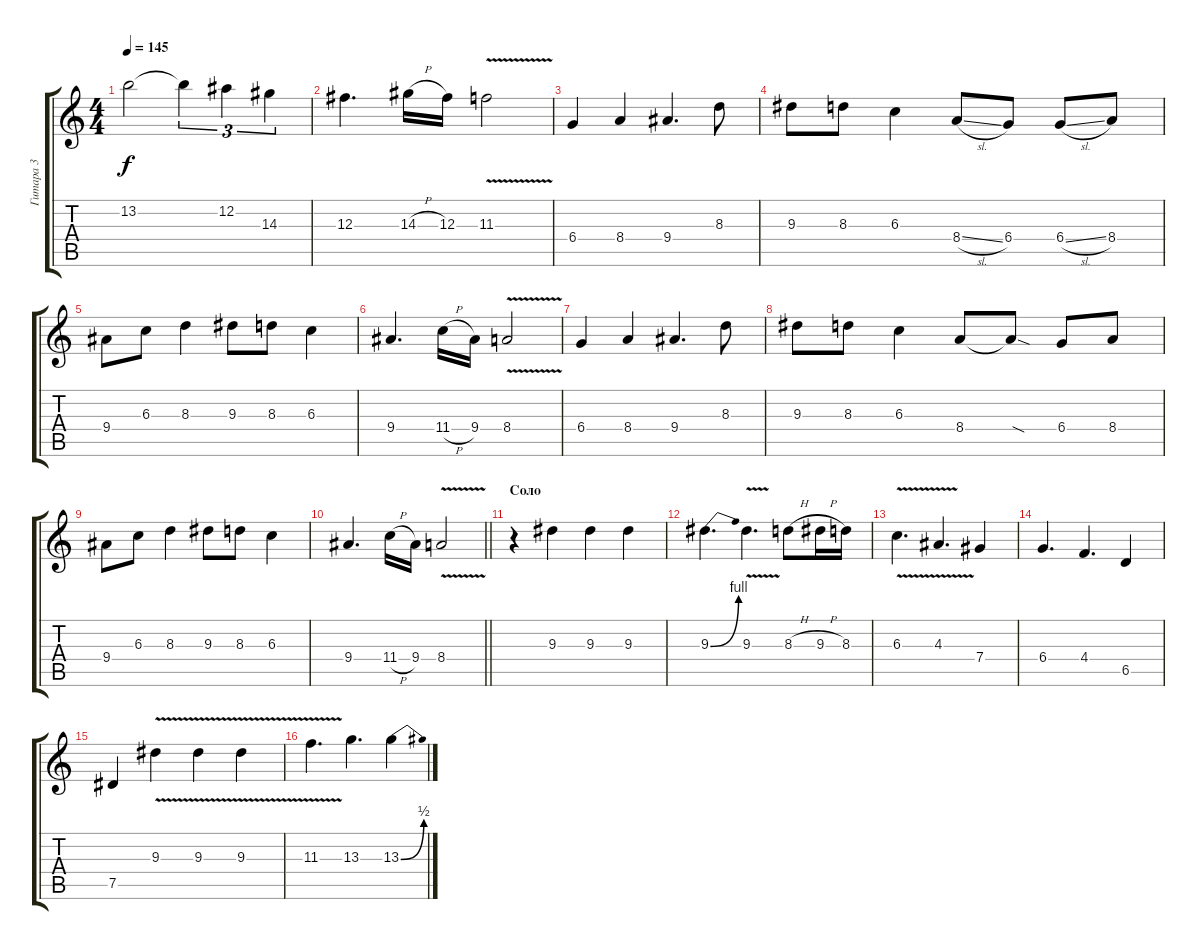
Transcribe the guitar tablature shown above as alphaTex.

\track ("Гитара 3" "Гитара 3") {instrument distortionguitar}
\staff {score tabs}
\tuning (Eb4 Bb3 Gb3 Db3 Ab2 Eb2) {hide}
\ts (4 4)
\tempo 145
\clef g2
\ks c
13.2.2{dy f} 13.2{t}.4{tu (3 2)} 12.2.4{tu (3 2)} 14.3.4{tu (3 2)} |
12.3.4{d} 14.3{h}.16 12.3.16 11.3{v}.2 |
6.4.4 8.4.4 9.4.4{d} 8.3.8 |
9.3.8 8.3.8 6.3.4 8.4{sl}.8 6.4.8 6.4{sl}.8 8.4.8 |
9.4.8 6.3.8 8.3.4 9.3.8 8.3.8 6.3.4 |
9.4.4{d} 11.4{h}.16 9.4.16 8.4{v}.2 |
6.4.4 8.4.4 9.4.4{d} 8.3.8 |
9.3.8 8.3.8 6.3.4 8.4.8 8.4{sod t}.8 6.4.8 8.4.8 |
9.4.8 6.3.8 8.3.4 9.3.8 8.3.8 6.3.4 |
\barLineRight lightlight
9.4.4{d} 11.4{h}.16 9.4.16 8.4{v}.2 |
\section ("" "Соло")
r.4 9.3.4 9.3.4 9.3.4 |
9.3{be (bend 0 0 60 4)}.4{d} 9.3{v}.4{d} 8.3{h}.8 9.3{h}.16 8.3.16 |
6.3{v}.4{d} 4.3{v}.4{d} 7.4.4 |
6.4.4{d} 4.4.4{d} 6.5.4 |
7.5.4 9.3{v}.4 9.3{v}.4 9.3{v}.4 |
11.3{v}.4{d} 13.3.4{d} 13.3{be (bend 0 0 60 2)}.4
